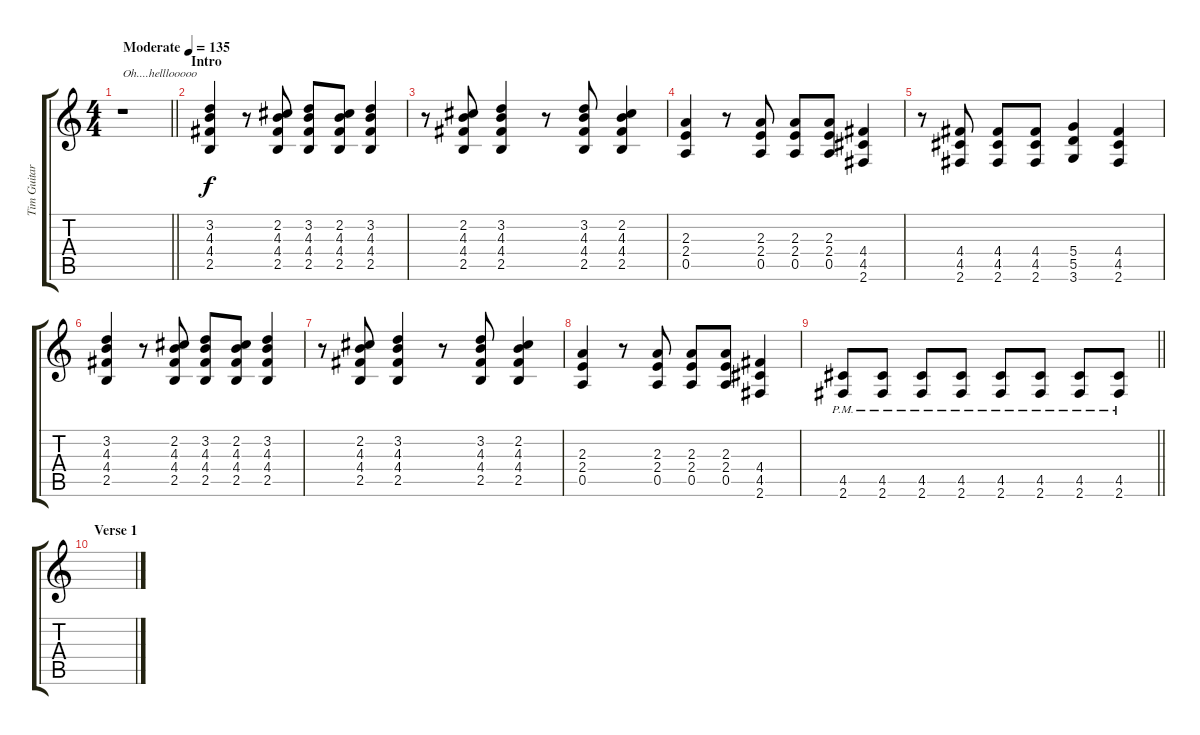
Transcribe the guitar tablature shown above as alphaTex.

\track ("Tim Guitar" "Tim Guitar") {instrument distortionguitar}
\staff {score tabs}
\tuning (E4 B3 G3 D3 A2 E2) {hide}
\ts (4 4)
\tempo (135 "Moderate")
\clef g2
\barLineRight lightlight
\ks c
r.1{txt "Oh....helllooooo" dy f instrument distortionguitar} |
\section ("" "Intro")
(3.2 4.3 4.4 2.5).4 r.8 (2.2 4.3 4.4 2.5).8 (3.2 4.3 4.4 2.5).8 (2.2 4.3 4.4 2.5).8 (3.2 4.3 4.4 2.5).4 |
r.8 (2.2 4.3 4.4 2.5).8 (3.2 4.3 4.4 2.5).4 r.8 (3.2 4.3 4.4 2.5).8 (2.2 4.3 4.4 2.5).4 |
(2.3 2.4 0.5).4 r.8 (2.3 2.4 0.5).8 (2.3 2.4 0.5).8 (2.3 2.4 0.5).8 (4.4 4.5 2.6).4 |
r.8 (4.4 4.5 2.6).8 (4.4 4.5 2.6).8 (4.4 4.5 2.6).8 (5.4 5.5 3.6).4 (4.4 4.5 2.6).4 |
(3.2 4.3 4.4 2.5).4 r.8 (2.2 4.3 4.4 2.5).8 (3.2 4.3 4.4 2.5).8 (2.2 4.3 4.4 2.5).8 (3.2 4.3 4.4 2.5).4 |
r.8 (2.2 4.3 4.4 2.5).8 (3.2 4.3 4.4 2.5).4 r.8 (3.2 4.3 4.4 2.5).8 (2.2 4.3 4.4 2.5).4 |
(2.3 2.4 0.5).4 r.8 (2.3 2.4 0.5).8 (2.3 2.4 0.5).8 (2.3 2.4 0.5).8 (4.4 4.5 2.6).4 |
\barLineRight lightlight
(4.5{pm} 2.6{pm}).8 (4.5{pm} 2.6{pm}).8 (4.5{pm} 2.6{pm}).8 (4.5{pm} 2.6{pm}).8 (4.5{pm} 2.6{pm}).8 (4.5{pm} 2.6{pm}).8 (4.5{pm} 2.6{pm}).8 (4.5{pm} 2.6{pm}).8 |
\section ("" "Verse 1")
